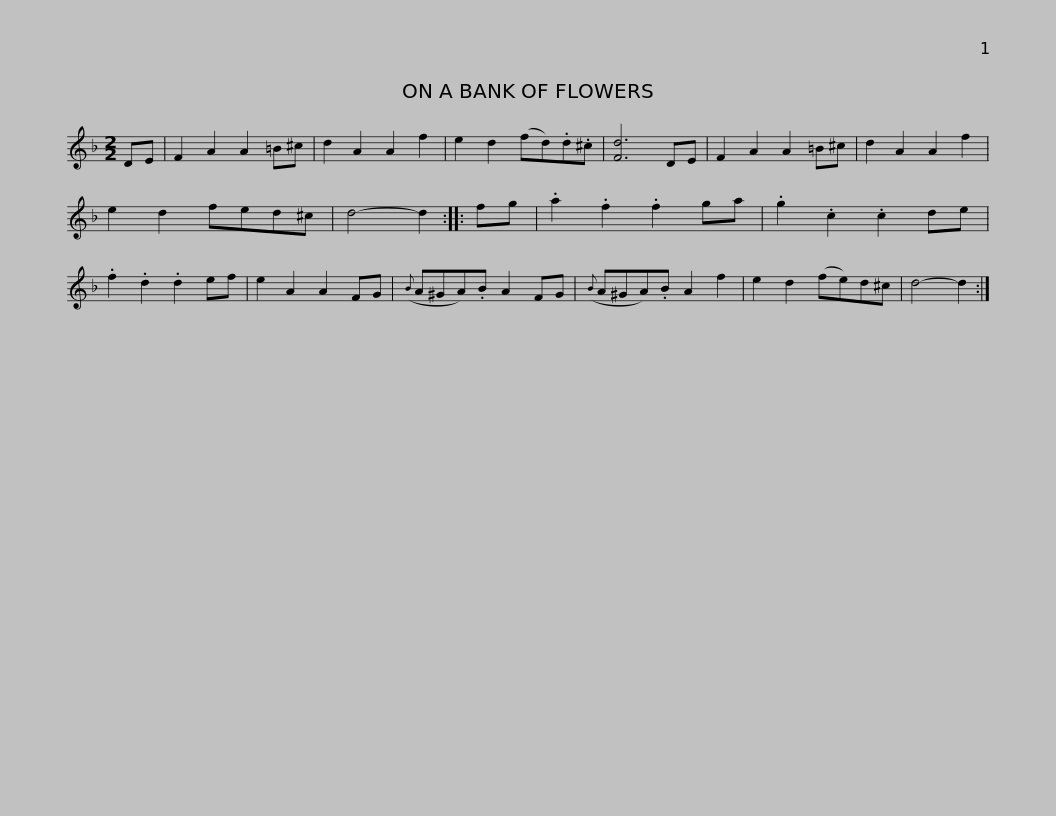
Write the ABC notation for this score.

X:1
L:1/8
M:2/2
I:linebreak $
K:Dmin
V:1 treble
V:1
 DE | F2 A2 A2 =B^c | d2 A2 A2 f2 | e2 d2 (fd).d.^c | [Fd]6 DE | %5
 F2 A2 A2 =B^c | d2 A2 A2 f2 | e2 d2 fed^c |$ d4- d2 :: fg | %10
 .a2 .f2 .f2 ga | .g2 .c2 .c2 de | .f2 .d2 .d2 ef | e2 A2 A2 FG |({B} A^GA).B A2 FG | %15
({B} A^GA).B A2 f2 |$ e2 d2 (fe)d^c | d4- d2 :| %18
